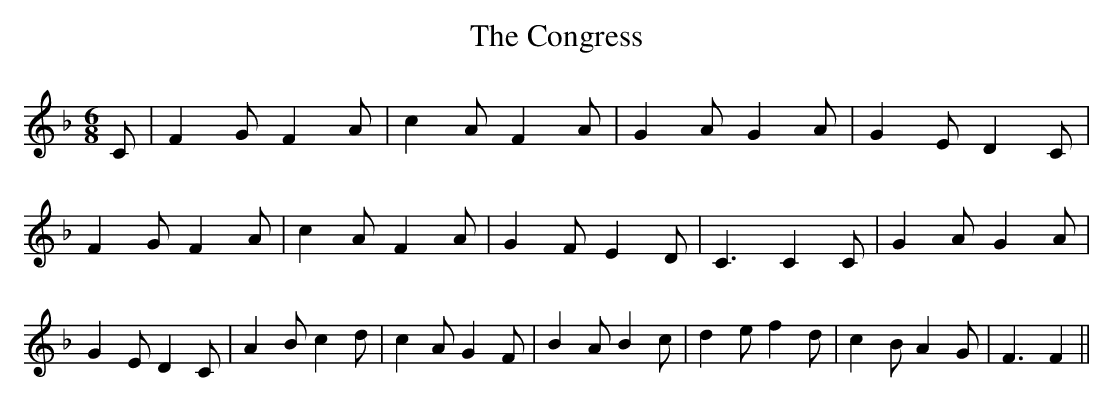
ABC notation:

X:1
T:The Congress
M:6/8
L:1/4
K:F
 C/2| F G/2 F A/2| c A/2 F A/2| G A/2 G A/2| G E/2 D C/2| F G/2 F A/2|\
 c A/2 F A/2| G F/2 E D/2| C3/2 C C/2| G A/2 G A/2| G E/2 D C/2| A B/2 c d/2|\
 c A/2 G F/2| B A/2 B c/2| d e/2 f d/2| c B/2 A G/2| F3/2 F||
